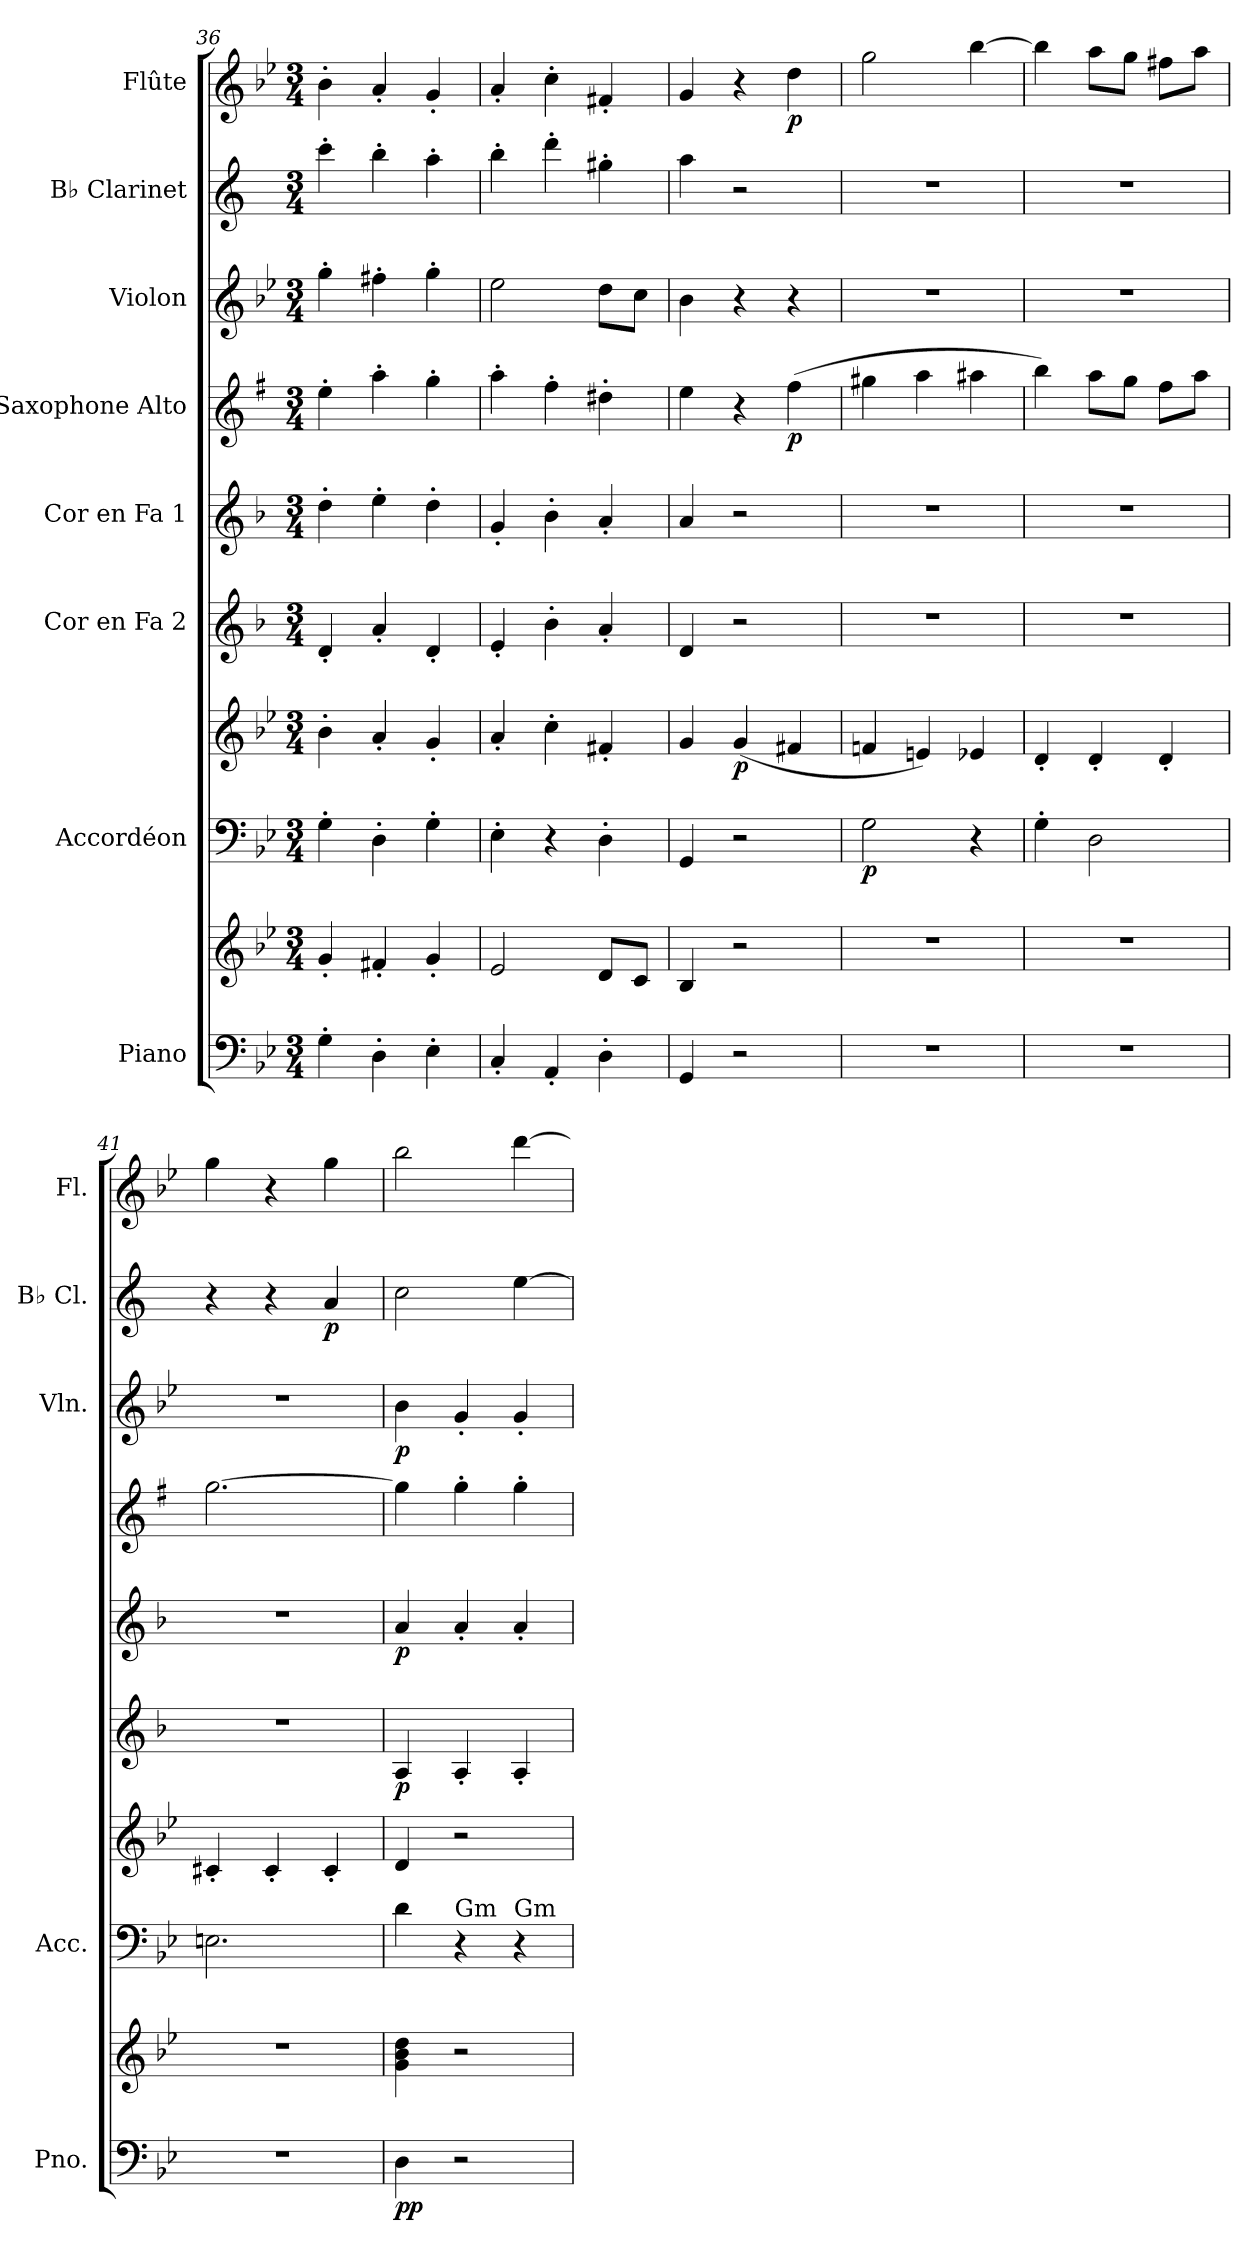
**kern	**kern	**dynam	**kern	**kern	**dynam	**kern	**dynam	**kern	**dynam	**kern	**dynam	**kern	**dynam	**kern	**dynam	**kern	**dynam
*part8	*part8	*part8	*part7	*part7	*part7	*part6	*part6	*part5	*part5	*part4	*part4	*part3	*part3	*part2	*part2	*part1	*part1
*staff10	*staff9	*staff9/10	*staff8	*staff7	*staff7/8	*staff6	*staff6	*staff5	*staff5	*staff4	*staff4	*staff3	*staff3	*staff2	*staff2	*staff1	*staff1
*I"Piano	*	*	*I"Accordéon	*	*	*I"Cor en Fa 2	*	*I"Cor en Fa 1	*	*I"Saxophone Alto	*	*I"Violon	*	*I"B♭ Clarinet	*	*I"Flûte	*
*I'Pno.	*	*	*I'Acc.	*	*	*	*	*	*	*	*	*I'Vln.	*	*I'B♭ Cl.	*	*I'Fl.	*
*clefF4	*clefG2	*	*clefF4	*clefG2	*	*clefG2	*	*clefG2	*	*clefG2	*	*clefG2	*	*clefG2	*	*clefG2	*
*	*	*	*	*	*	*ITrd4c7	*	*ITrd4c7	*	*ITrd5c9	*	*	*	*ITrd1c2	*	*	*
*k[b-e-]	*k[b-e-]	*	*k[b-e-]	*k[b-e-]	*	*k[b-e-]	*	*k[b-e-]	*	*k[b-e-]	*	*k[b-e-]	*	*k[b-e-]	*	*k[b-e-]	*
*M3/4	*M3/4	*	*M3/4	*M3/4	*	*M3/4	*	*M3/4	*	*M3/4	*	*M3/4	*	*M3/4	*	*M3/4	*
=36	=36	=36	=36	=36	=36	=36	=36	=36	=36	=36	=36	=36	=36	=36	=36	=36	=36
4G'\	4g'/	.	4G'\	4b-'\	.	4G'/	.	4g'\	.	4g'\	.	4gg'\	.	4bb-'\	.	4b-'\	.
4D'\	4f#X'/	.	4D'\	4a'/	.	4d'/	.	4a'\	.	4cc'\	.	4ff#X'\	.	4aa'\	.	4a'/	.
4E-'\	4g'/	.	4G'\	4g'/	.	4G'/	.	4g'\	.	4b-'\	.	4gg'\	.	4gg'\	.	4g'/	.
=37	=37	=37	=37	=37	=37	=37	=37	=37	=37	=37	=37	=37	=37	=37	=37	=37	=37
4C'/	2e-/	.	4E-'\	4a'/	.	4A'/	.	4c'/	.	4cc'\	.	2ee-\	.	4aa'\	.	4a'/	.
4AA'/	.	.	4r	4cc'\	.	4e-'\	.	4e-'\	.	4a'\	.	.	.	4ccc'\	.	4cc'\	.
4D'\	8d/L	.	4D'\	4f#X'/	.	4d'/	.	4d'/	.	4f#X'\	.	8dd\L	.	4ff#X'\	.	4f#X'/	.
.	8c/J	.	.	.	.	.	.	.	.	.	.	8cc\J	.	.	.	.	.
!!LO:PB:g=z
=38	=38	=38	=38	=38	=38	=38	=38	=38	=38	=38	=38	=38	=38	=38	=38	=38	=38
4GG/	4B-/	.	4GG/	4g/	.	4G/	.	4d/	.	4g\	.	4b-\	.	4gg\	.	4g/	.
!	!	!	!	!	!LO:DY:b	!	!	!	!	!	!	!	!	!	!	!	!
2r	2r	.	2r	(4g/	p	2r	.	2r	.	4r	.	4r	.	2r	.	4r	.
!	!	!	!	!	!	!	!	!	!	!	!LO:DY:b	!	!	!	!	!	!LO:DY:b
.	.	.	.	4f#X/	.	.	.	.	.	(4a\	p	4r	.	.	.	4dd\	p
=39	=39	=39	=39	=39	=39	=39	=39	=39	=39	=39	=39	=39	=39	=39	=39	=39	=39
!	!	!	!	!	!LO:DY:b=2	!	!	!	!	!	!	!	!	!	!	!	!
2.r	2.r	.	2G\	4fn/	p	2.r	.	2.r	.	4bn\	.	2.r	.	2.r	.	2gg\	.
.	.	.	.	4en/)	.	.	.	.	.	4cc\	.	.	.	.	.	.	.
.	.	.	4r	4e-X/	.	.	.	.	.	4cc#X\	.	.	.	.	.	[4bb-\	.
=40	=40	=40	=40	=40	=40	=40	=40	=40	=40	=40	=40	=40	=40	=40	=40	=40	=40
2.r	2.r	.	4G'\	4d'/	.	2.r	.	2.r	.	4dd\)	.	2.r	.	2.r	.	4bb-\]	.
.	.	.	2D\	4d'/	.	.	.	.	.	8cc\L	.	.	.	.	.	8aa\L	.
.	.	.	.	.	.	.	.	.	.	8b-\J	.	.	.	.	.	8gg\J	.
.	.	.	.	4d'/	.	.	.	.	.	8a\L	.	.	.	.	.	8ff#X\L	.
.	.	.	.	.	.	.	.	.	.	8cc\J	.	.	.	.	.	8aa\J	.
=41	=41	=41	=41	=41	=41	=41	=41	=41	=41	=41	=41	=41	=41	=41	=41	=41	=41
2.r	2.r	.	2.En\	4c#X'/	.	2.r	.	2.r	.	[2.b-\	.	2.r	.	4r	.	4gg\	.
.	.	.	.	4c#'/	.	.	.	.	.	.	.	.	.	4r	.	4r	.
!	!	!	!	!	!	!	!	!	!	!	!	!	!	!	!LO:DY:b	!	!
.	.	.	.	4c#'/	.	.	.	.	.	.	.	.	.	4g/	p	4gg\	.
!!LO:PB:g=z
=42	=42	=42	=42	=42	=42	=42	=42	=42	=42	=42	=42	=42	=42	=42	=42	=42	=42
!	!	!LO:DY:b=2	!	!	!	!	!	!	!	!	!	!	!	!	!	!	!
!	!	!LO:DY:n=1:b	!	!	!	!	!LO:DY:b	!	!LO:DY:b	!	!	!	!LO:DY:b	!	!	!	!
4D\	4g\ 4b-\ 4dd\	p p	4d\	4d/	.	4D/	p	4d/	p	4b-\]	.	4b-\	p	2b-\	.	2bb-\	.
!	!	!	!LO:TX:a:t=Gm	!	!	!	!	!	!	!	!	!	!	!	!	!	!
2r	2r	.	4r	2r	.	4D'/	.	4d'/	.	4b-'\	.	4g'/	.	.	.	.	.
!	!	!	!LO:TX:a:t=Gm	!	!	!	!	!	!	!	!	!	!	!	!	!	!
.	.	.	4r	.	.	4D'/	.	4d'/	.	4b-'\	.	4g'/	.	[4dd\	.	[4ddd\	.
=	=	=	=	=	=	=	=	=	=	=	=	=	=	=	=	=	=
*-	*-	*-	*-	*-	*-	*-	*-	*-	*-	*-	*-	*-	*-	*-	*-	*-	*-
